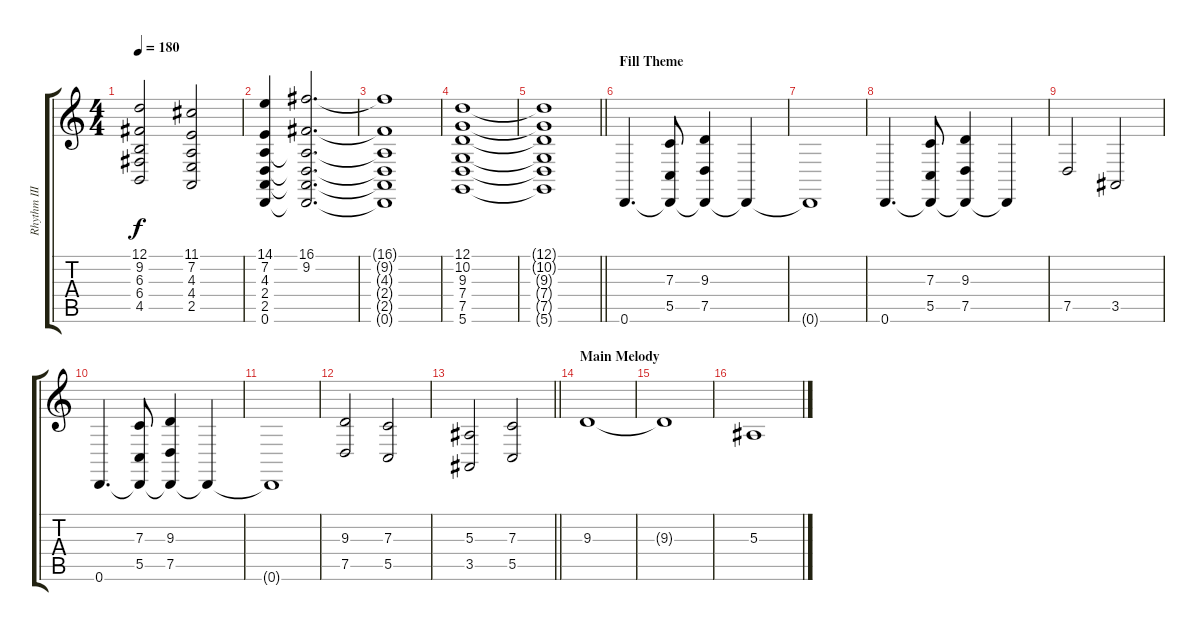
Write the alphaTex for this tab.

\track ("Rhythm III" "Rhythm III") {instrument stringensemble1}
\staff {score tabs}
\tuning (D4 A3 F3 C3 G2 D2) {hide}
\ts (4 4)
\tempo 180
\clef g2
\ks c
(12.1{t} 9.2{t} 6.3{t} 6.4{t} 4.5{t}).2{dy f} (11.1 7.2 4.3 4.4 2.5).2 |
(14.1 7.2 4.3 2.4 2.5 0.6).4 (16.1 9.2 4.3{t} 2.4{t} 2.5{t} 0.6{t}).2{d} |
(16.1{t} 9.2{t} 4.3{t} 2.4{t} 2.5{t} 0.6{t}).1 |
(12.1 10.2 9.3 7.4 7.5 5.6).1 |
\barLineRight lightlight
(12.1{t} 10.2{t} 9.3{t} 7.4{t} 7.5{t} 5.6{t}).1 |
\section ("" "Fill Theme")
0.6.4{d} (7.3 5.5 0.6{t}).8 (9.3 7.5 0.6{t}).4 0.6{t}.4 |
0.6{t}.1 |
0.6.4{d} (7.3 5.5 0.6{t}).8 (9.3 7.5 0.6{t}).4 0.6{t}.4 |
7.5.2 3.5.2 |
0.6.4{d} (7.3 5.5 0.6{t}).8 (9.3 7.5 0.6{t}).4 0.6{t}.4 |
0.6{t}.1 |
(9.3 7.5).2 (7.3 5.5).2 |
\barLineRight lightlight
(5.3 3.5).2 (7.3 5.5).2 |
\section ("" "Main Melody")
9.3.1 |
9.3{t}.1 |
5.3.1
